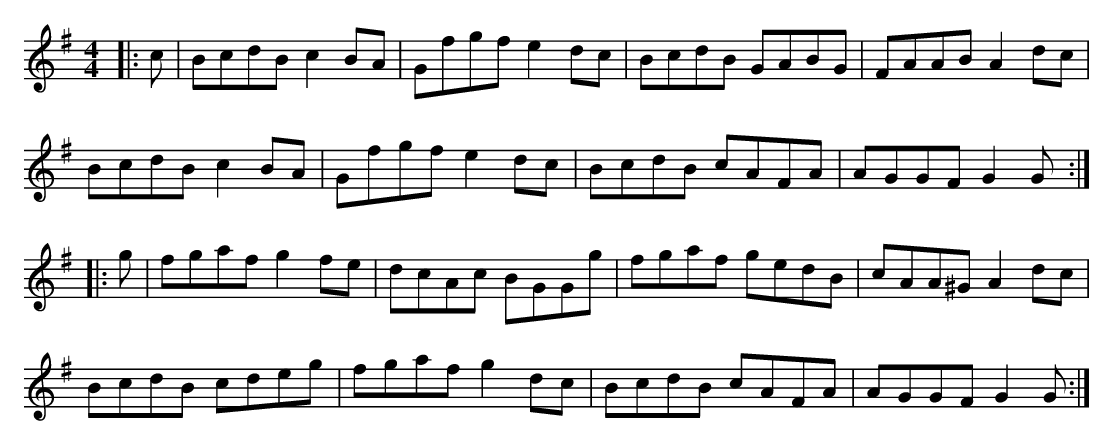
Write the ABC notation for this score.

X:1
M:4/4
K:G
|:c|BcdB c2BA|Gfgf e2dc|BcdB GABG|FAAB A2dc|
BcdB c2BA|Gfgf e2dc|BcdB cAFA|AGGF G2G:|
|:g|fgaf g2fe|dcAc BGGg|fgaf gedB|cAA^G A2dc|
BcdB cdeg|fgaf g2dc|BcdB cAFA|AGGF G2G:|
